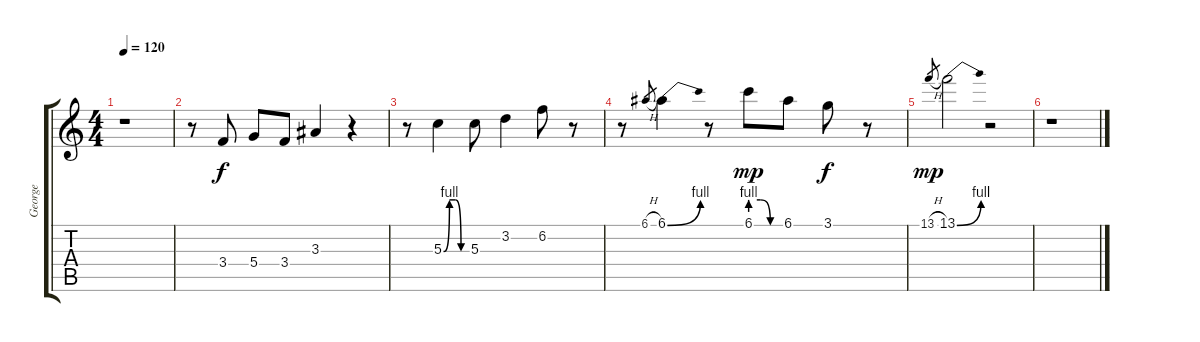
\track ("George" "George") {instrument distortionguitar}
\staff {score tabs}
\tuning (E4 B3 G3 D3 A2 E2) {hide}
\ts (4 4)
\tempo 120
\clef g2
\ks c
r.1{dy f} |
r.8 3.4.8 5.4.8 3.4.8 3.3.4 r.4 |
r.8 5.3{be (custom 0 0 15 4 30 4 45 0 60 0)}.4 5.3.8 3.2.4 6.2.8 r.8 |
r.8 6.1{h}.8{gr} 6.1{be (bend 0 0 60 4)}.4 r.8 6.1{be (custom 0 4 20 4 40 0 60 0)}.8{dy mp} 6.1.8 3.1.8{dy f} r.8 |
13.1{h}.8{gr dy mp} 13.1{be (bend 0 0 60 4)}.2 r.2 |
r.1
